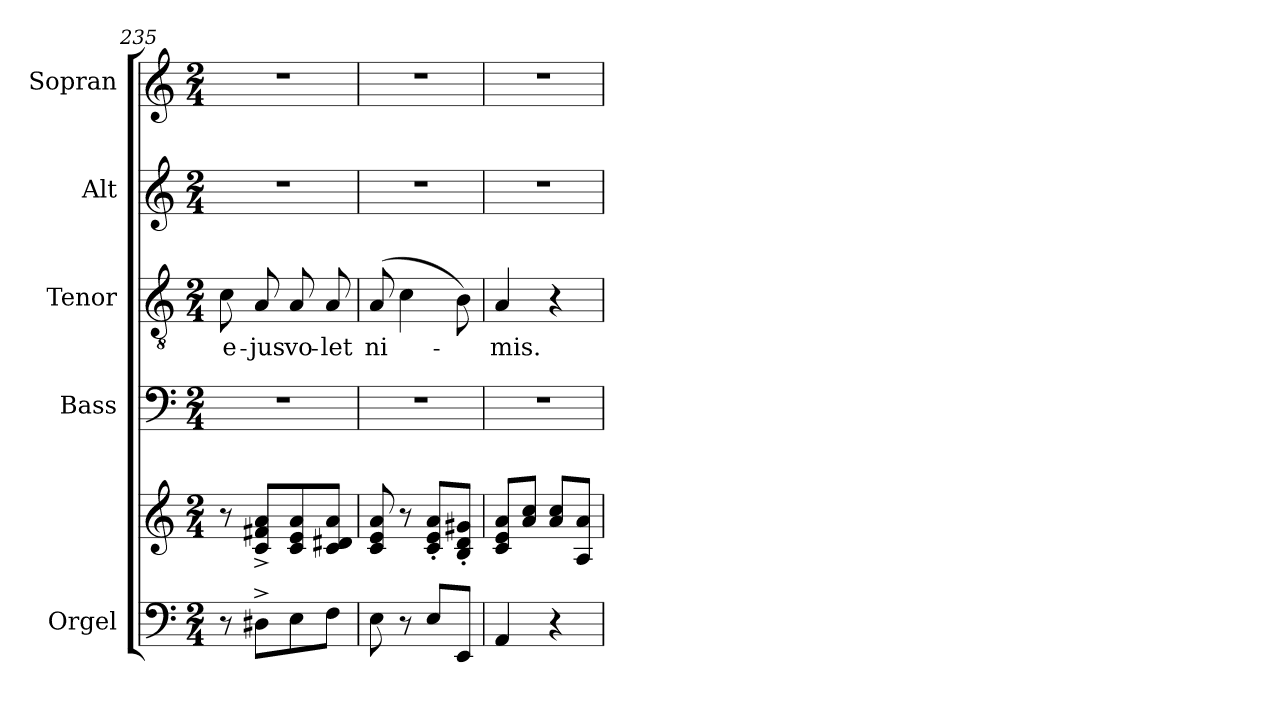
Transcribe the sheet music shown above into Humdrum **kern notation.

**kern	**kern	**kern	**kern	**text	**kern	**kern
*part5	*part5	*part4	*part3	*part3	*part2	*part1
*staff6	*staff5	*staff4	*staff3	*staff3	*staff2	*staff1
*I"Orgel	*	*I"Bass	*I"Tenor	*	*I"Alt	*I"Sopran
*I'Org.	*	*I'B.	*I'T.	*	*I'A.	*I'S.
!!LO:LB:g=z
*clefF4	*clefG2	*clefF4	*clefGv2	*	*clefG2	*clefG2
*k[]	*k[]	*k[]	*k[]	*	*k[]	*k[]
*C:	*C:	*C:	*C:	*	*C:	*C:
*M2/4	*M2/4	*M2/4	*M2/4	*	*M2/4	*M2/4
=235	=235	=235	=235	=235	=235	=235
!	!	!	!	!LO:LY:b	!	!
8r	8r	2r	8c\	e-	2r	2r
!	!	!	!	!LO:LY:b	!	!
8D#X^>\L	8c/^< 8f#X/^< 8a/^<L	.	8A/	-jus	.	.
!	!	!	!	!LO:LY:b	!	!
8E\	8c/ 8e/ 8a/	.	8A/	vo-	.	.
!	!	!	!	!LO:LY:b	!	!
8F\J	8c/ 8d#X/ 8a/J	.	8A/	-let	.	.
=236	=236	=236	=236	=236	=236	=236
!	!	!	!	!LO:LY:b	!	!
8E\	8c/ 8e/ 8a/	2r	(8A/	ni-	2r	2r
8r	8r	.	4c\	.	.	.
8E/L	8c/'< 8e/'< 8a/'<L	.	.	.	.	.
8EE/J	8B/'< 8d/'< 8g#X/'<J	.	8B\)	.	.	.
=237	=237	=237	=237	=237	=237	=237
!	!	!	!	!LO:LY:b	!	!
4AA/	8c/ 8e/ 8a/L	2r	4A/	-mis.	2r	2r
.	8a/ 8cc/J	.	.	.	.	.
4r	8a/ 8cc/L	.	4r	.	.	.
.	8A/ 8a/J	.	.	.	.	.
=	=	=	=	=	=	=
*-	*-	*-	*-	*-	*-	*-
